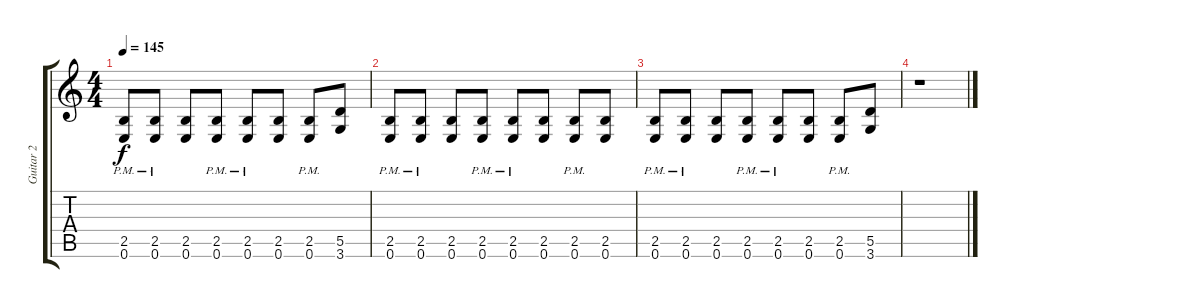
\track ("Guitar 2" "Guitar 2") {solo instrument overdrivenguitar}
\staff {score tabs}
\tuning (E4 B3 G3 D3 A2 E2) {hide}
\ts (4 4)
\tempo 145
\clef g2
\ks c
(2.5{pm} 0.6{pm}).8{dy f} (2.5{pm} 0.6{pm}).8 (2.5 0.6).8 (2.5{pm} 0.6{pm}).8 (2.5{pm} 0.6{pm}).8 (2.5 0.6).8 (2.5{pm} 0.6{pm}).8 (5.5 3.6).8 |
(2.5{pm} 0.6{pm}).8 (2.5{pm} 0.6{pm}).8 (2.5 0.6).8 (2.5{pm} 0.6{pm}).8 (2.5{pm} 0.6{pm}).8 (2.5 0.6).8 (2.5{pm} 0.6{pm}).8 (2.5 0.6).8 |
(2.5{pm} 0.6{pm}).8 (2.5{pm} 0.6{pm}).8 (2.5 0.6).8 (2.5{pm} 0.6{pm}).8 (2.5{pm} 0.6{pm}).8 (2.5 0.6).8 (2.5{pm} 0.6{pm}).8 (5.5 3.6).8 |
r.1
